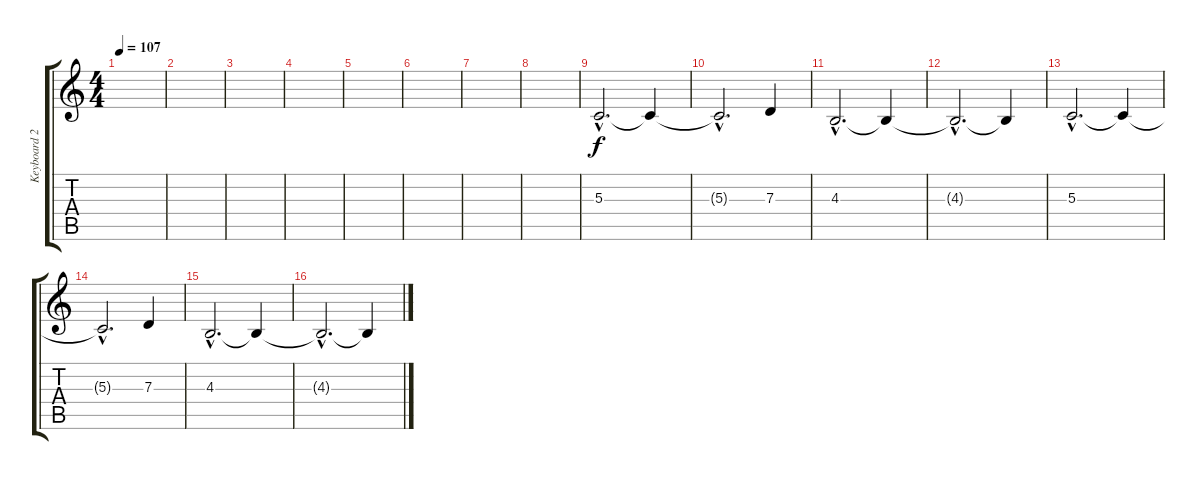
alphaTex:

\track ("Keyboard 2" "Keyboard 2") {instrument englishhorn}
\staff {score tabs}
\tuning (E4 B3 G3 D3 A2 E2) {hide}
\ts (4 4)
\tempo 107
\clef g2
\ks c
|
|
|
|
|
|
|
|
5.3{hac}.2{d} 5.3{t}.4 |
5.3{hac t}.2{d} 7.3.4 |
4.3{hac}.2{d} 4.3{t}.4 |
4.3{hac t}.2{d} 4.3{t}.4 |
5.3{hac}.2{d} 5.3{t}.4 |
5.3{hac t}.2{d} 7.3.4 |
4.3{hac}.2{d} 4.3{t}.4 |
4.3{hac t}.2{d} 4.3{t}.4
